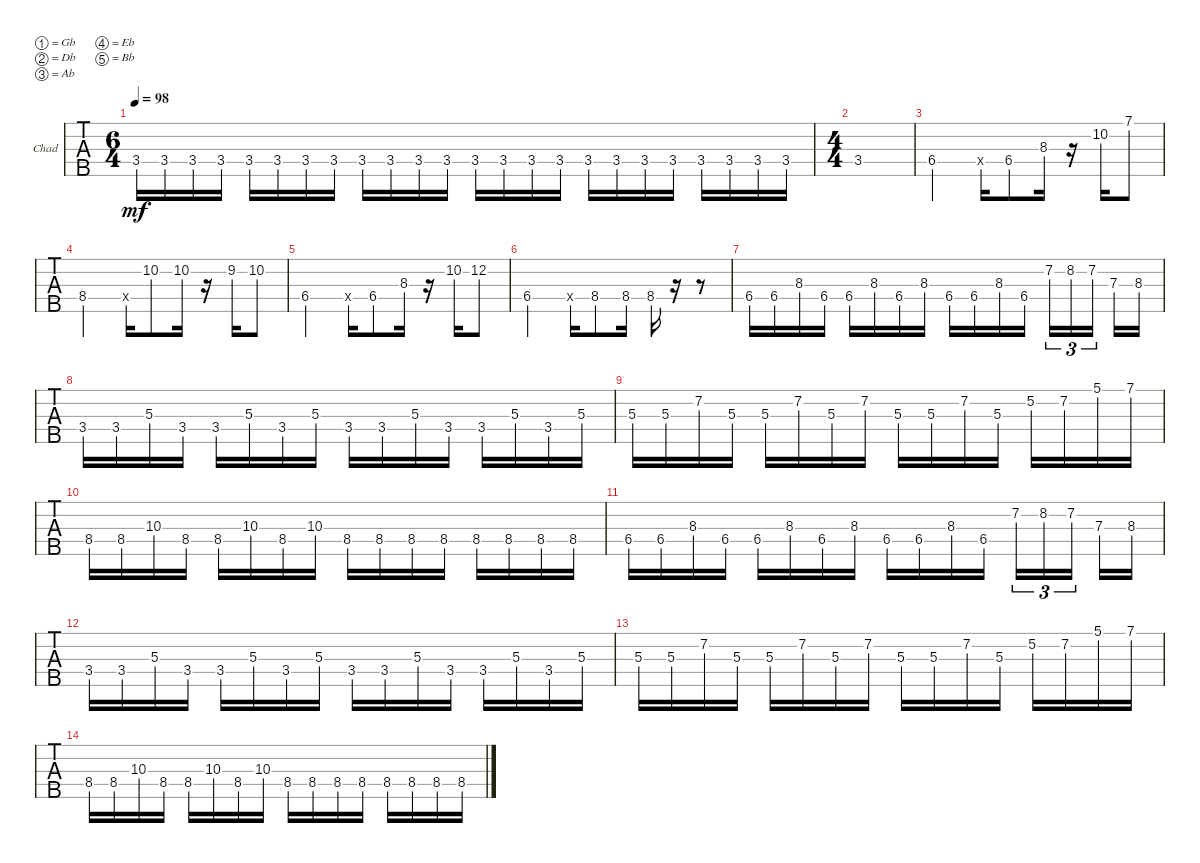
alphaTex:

\defaultSystemsLayout 4
\bracketExtendMode groupsimilarinstruments
\firstSystemTrackNameOrientation horizontal
\otherSystemsTrackNameOrientation horizontal
\track ("Chad" "Chad") {instrument electricbassfinger}
\staff {tabs}
\tuning (Gb2 Db2 Ab1 Eb1 Bb0)
\ts (6 4)
\tempo 98
\clef f4
\ks c
3.4.16{dy mf} 3.4.16 3.4.16 3.4.16 3.4.16 3.4.16 3.4.16 3.4.16 3.4.16 3.4.16 3.4.16 3.4.16 3.4.16 3.4.16 3.4.16 3.4.16 3.4.16 3.4.16 3.4.16 3.4.16 3.4.16 3.4.16 3.4.16 3.4.16 |
\ts (4 4)
3.4.1 |
6.4.2 6.4{x}.16 6.4{st}.8 8.3.16 r.16 10.2.16 7.1.8 |
8.4.2 6.4{x}.16 10.2.8 10.2.16 r.16 9.2.16 10.2.8 |
6.4.2 6.4{x}.16 6.4{st}.8 8.3.16 r.16 10.2.16 12.2.8 |
6.4.2 6.4{x}.16 8.4{st}.8 8.4.16 8.4.16 r.16 r.8 |
6.4.16 6.4.16 8.3.16 6.4.16 6.4.16 8.3.16 6.4.16 8.3.16 6.4.16 6.4.16 8.3.16 6.4.16 7.2.16{tu (3 2)} 8.2.16{tu (3 2)} 7.2.16{tu (3 2)} 7.3.16 8.3.16 |
3.4.16 3.4.16 5.3.16 3.4.16 3.4.16 5.3.16 3.4.16 5.3.16 3.4.16 3.4.16 5.3.16 3.4.16 3.4.16 5.3.16 3.4.16 5.3.16 |
5.3.16 5.3.16 7.2.16 5.3.16 5.3.16 7.2.16 5.3.16 7.2.16 5.3.16 5.3.16 7.2.16 5.3.16 5.2.16 7.2.16 5.1.16 7.1.16 |
8.4.16 8.4.16 10.3.16 8.4.16 8.4.16 10.3.16 8.4.16 10.3.16 8.4.16 8.4.16 8.4.16 8.4.16 8.4.16 8.4.16 8.4.16 8.4.16 |
6.4.16 6.4.16 8.3.16 6.4.16 6.4.16 8.3.16 6.4.16 8.3.16 6.4.16 6.4.16 8.3.16 6.4.16 7.2.16{tu (3 2)} 8.2.16{tu (3 2)} 7.2.16{tu (3 2)} 7.3.16 8.3.16 |
3.4.16 3.4.16 5.3.16 3.4.16 3.4.16 5.3.16 3.4.16 5.3.16 3.4.16 3.4.16 5.3.16 3.4.16 3.4.16 5.3.16 3.4.16 5.3.16 |
5.3.16 5.3.16 7.2.16 5.3.16 5.3.16 7.2.16 5.3.16 7.2.16 5.3.16 5.3.16 7.2.16 5.3.16 5.2.16 7.2.16 5.1.16 7.1.16 |
8.4.16 8.4.16 10.3.16 8.4.16 8.4.16 10.3.16 8.4.16 10.3.16 8.4.16 8.4.16 8.4.16 8.4.16 8.4.16 8.4.16 8.4.16 8.4.16
